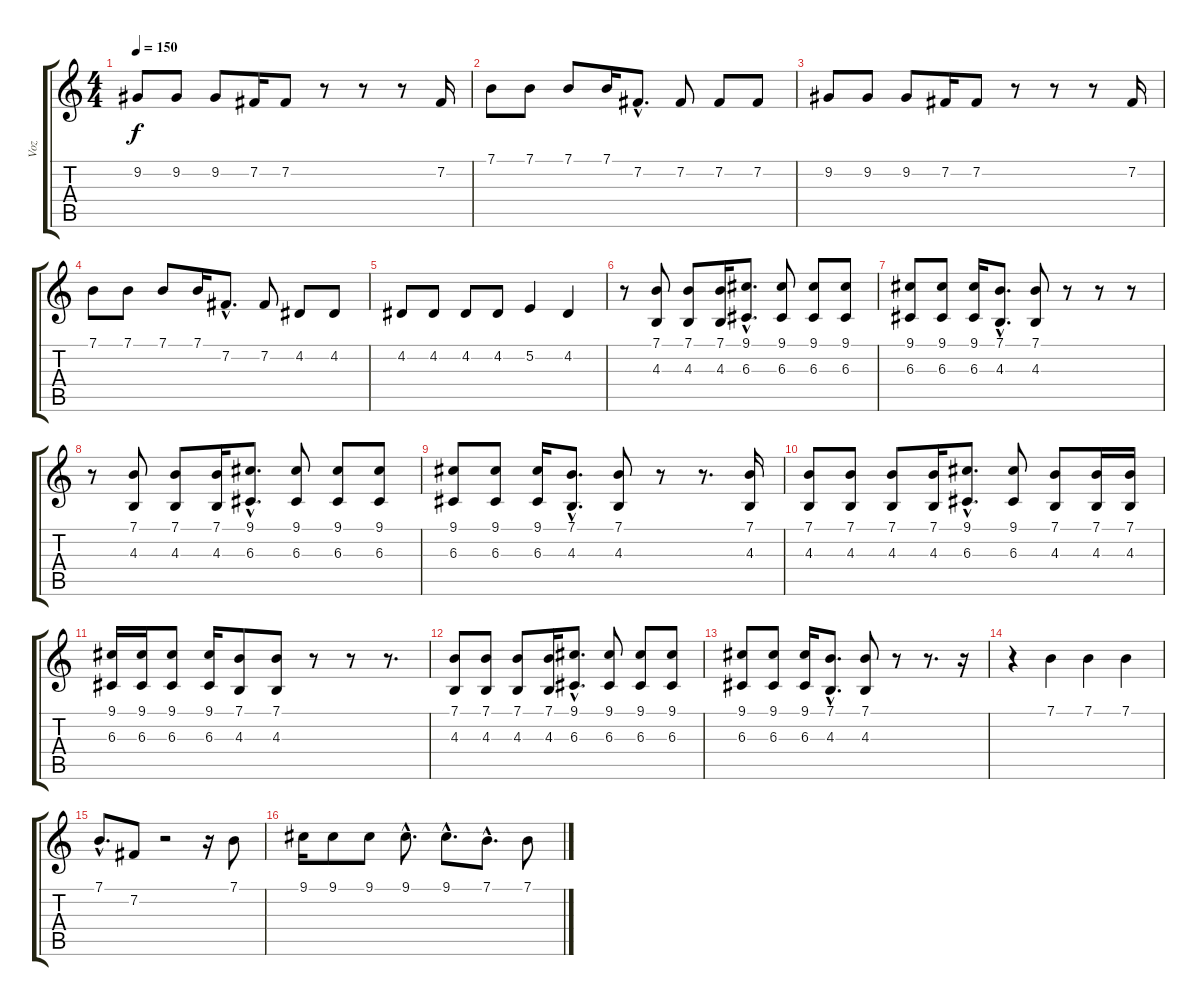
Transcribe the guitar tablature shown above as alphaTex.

\track ("Voz" "Voz") {instrument clarinet}
\staff {score tabs}
\tuning (E4 B3 G3 D3 A2 E2) {hide}
\ts (4 4)
\tempo 150
\clef g2
\ks c
9.2.8{dy f} 9.2.8 9.2.8 7.2.16 7.2.8 r.8 r.8 r.8 7.2.16 |
7.1.8 7.1.8 7.1.8 7.1.16 7.2{hac}.8{d} 7.2.8 7.2.8 7.2.8 |
9.2.8 9.2.8 9.2.8 7.2.16 7.2.8 r.8 r.8 r.8 7.2.16 |
7.1.8 7.1.8 7.1.8 7.1.16 7.2{hac}.8{d} 7.2.8 4.2.8 4.2.8 |
4.2.8 4.2.8 4.2.8 4.2.8 5.2.4 4.2.4 |
r.8 (7.1 4.3).8 (7.1 4.3).8 (7.1 4.3).16 (9.1{hac} 6.3{hac}).8{d} (9.1 6.3).8 (9.1 6.3).8 (9.1 6.3).8 |
(9.1 6.3).8 (9.1 6.3).8 (9.1 6.3).16 (7.1{hac} 4.3{hac}).8{d} (7.1 4.3).8 r.8 r.8 r.8 |
r.8 (7.1 4.3).8 (7.1 4.3).8 (7.1 4.3).16 (9.1{hac} 6.3{hac}).8{d} (9.1 6.3).8 (9.1 6.3).8 (9.1 6.3).8 |
(9.1 6.3).8 (9.1 6.3).8 (9.1 6.3).16 (7.1{hac} 4.3{hac}).8{d} (7.1 4.3).8 r.8 r.8{d} (7.1 4.3).16 |
(7.1 4.3).8 (7.1 4.3).8 (7.1 4.3).8 (7.1 4.3).16 (9.1{hac} 6.3{hac}).8{d} (9.1 6.3).8 (7.1 4.3).8 (7.1 4.3).16 (7.1 4.3).16 |
(9.1 6.3).16 (9.1 6.3).16 (9.1 6.3).8 (9.1 6.3).16 (7.1 4.3).8 (7.1 4.3).8 r.8 r.8 r.8{d} |
(7.1 4.3).8 (7.1 4.3).8 (7.1 4.3).8 (7.1 4.3).16 (9.1{hac} 6.3{hac}).8{d} (9.1 6.3).8 (9.1 6.3).8 (9.1 6.3).8 |
(9.1 6.3).8 (9.1 6.3).8 (9.1 6.3).16 (7.1{hac} 4.3{hac}).8{d} (7.1 4.3).8 r.8 r.8{d} r.16 |
r.4 7.1.4 7.1.4 7.1.4 |
7.1{hac}.8{d} 7.2.8 r.2 r.16 7.1.8 |
9.1.16 9.1.8 9.1.8 9.1{hac}.8{d} 9.1{hac}.8{d} 7.1{hac}.8{d} 7.1.8
